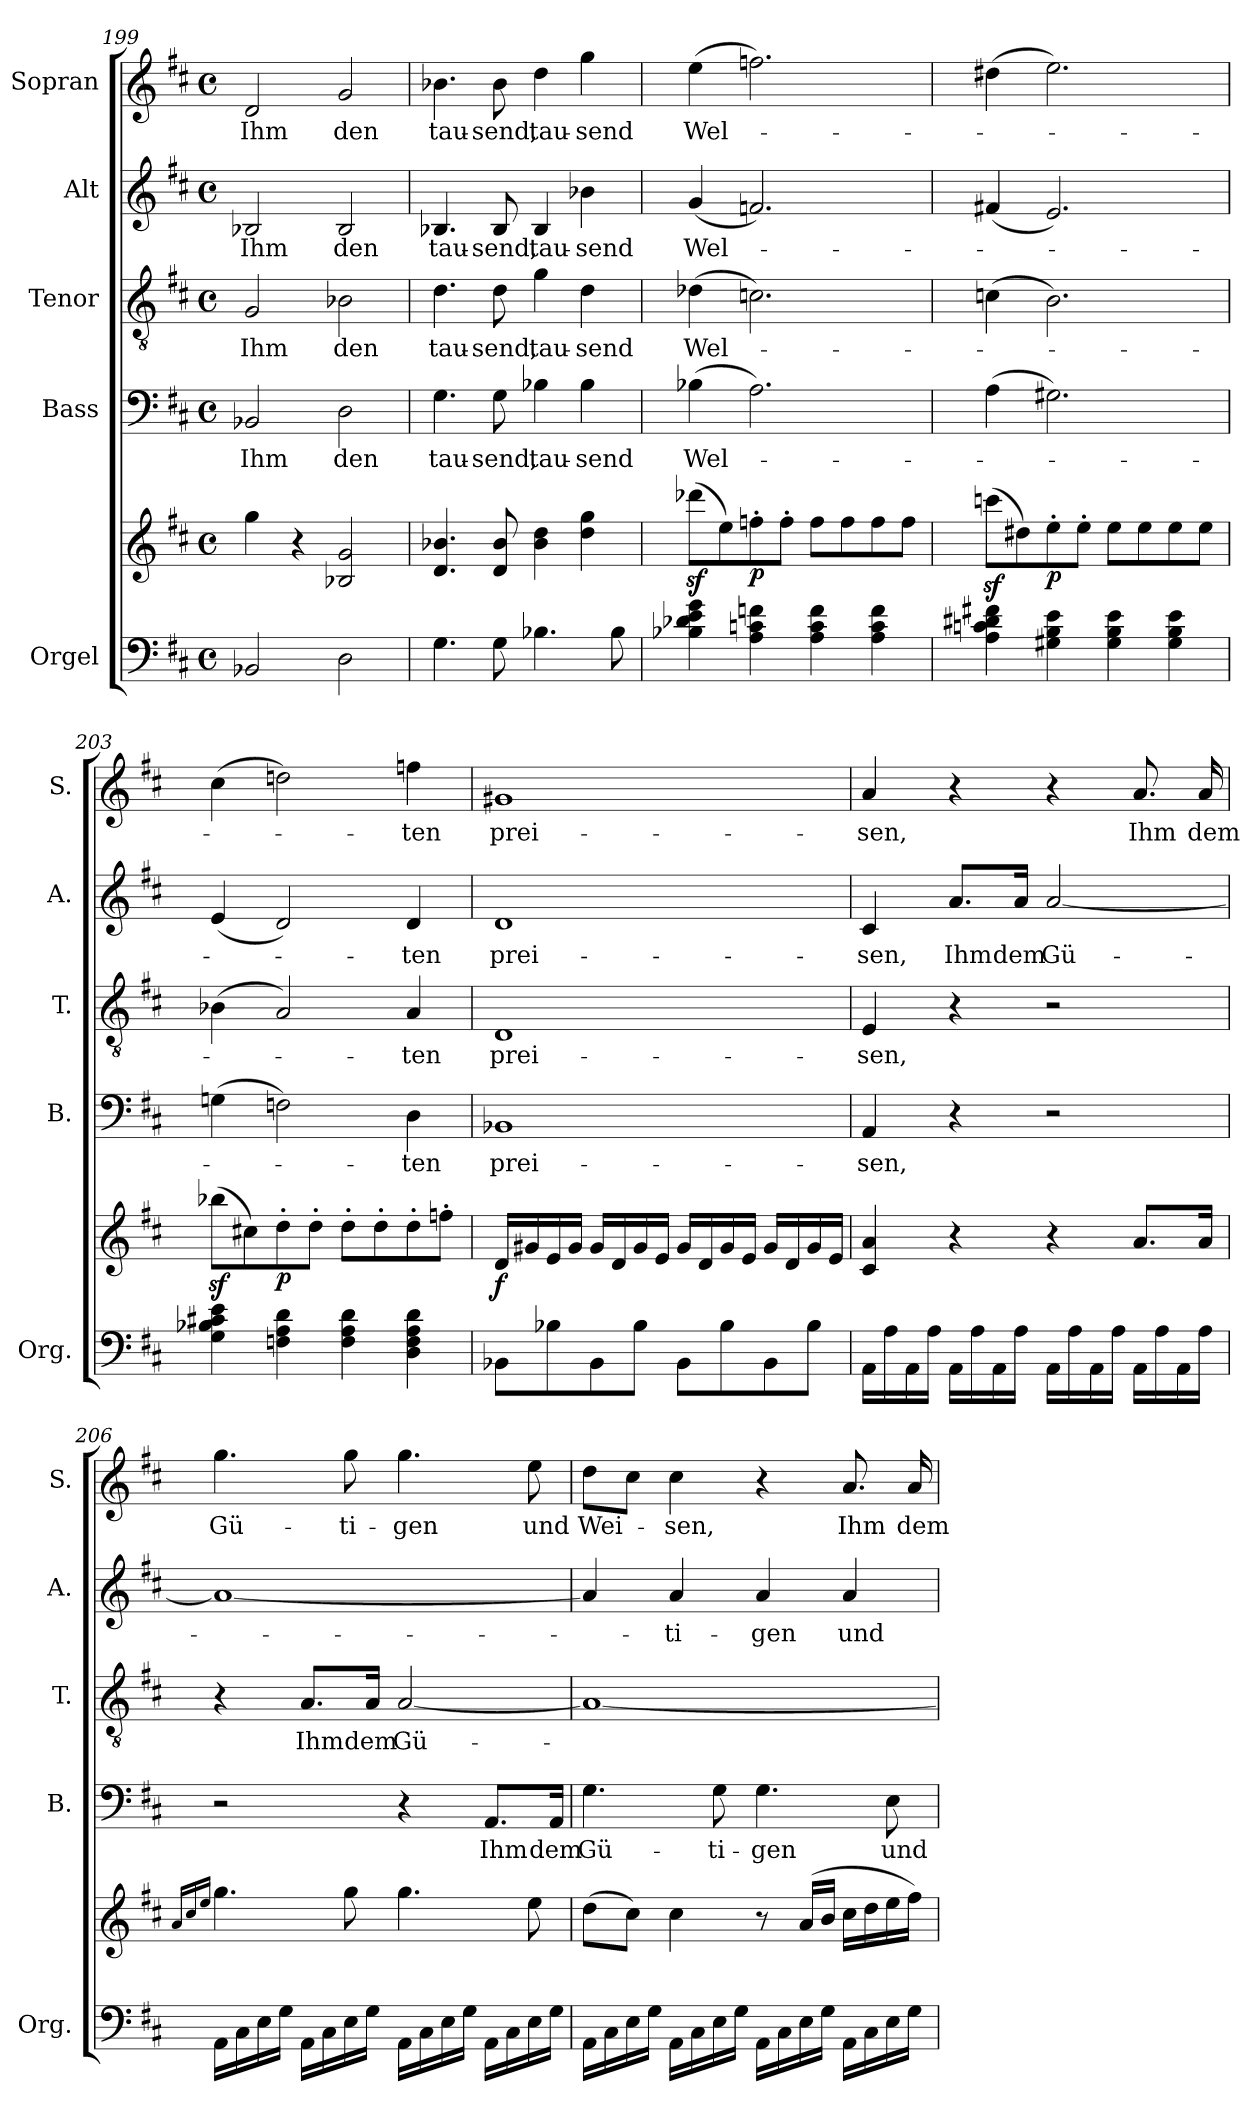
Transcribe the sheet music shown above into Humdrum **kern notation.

**kern	**kern	**dynam	**kern	**text	**kern	**text	**kern	**text	**kern	**text
*part5	*part5	*part5	*part4	*part4	*part3	*part3	*part2	*part2	*part1	*part1
*staff6	*staff5	*staff5/6	*staff4	*staff4	*staff3	*staff3	*staff2	*staff2	*staff1	*staff1
*I"Orgel	*	*	*I"Bass	*	*I"Tenor	*	*I"Alt	*	*I"Sopran	*
*I'Org.	*	*	*I'B.	*	*I'T.	*	*I'A.	*	*I'S.	*
*clefF4	*clefG2	*	*clefF4	*	*clefGv2	*	*clefG2	*	*clefG2	*
*k[f#c#]	*k[f#c#]	*	*k[f#c#]	*	*k[f#c#]	*	*k[f#c#]	*	*k[f#c#]	*
*D:	*D:	*	*D:	*	*D:	*	*D:	*	*D:	*
*M4/4	*M4/4	*	*M4/4	*	*M4/4	*	*M4/4	*	*M4/4	*
*met(c)	*met(c)	*	*met(c)	*	*met(c)	*	*met(c)	*	*met(c)	*
=199	=199	=199	=199	=199	=199	=199	=199	=199	=199	=199
!	!	!	!	!LO:LY:b	!	!LO:LY:b	!	!LO:LY:b	!	!LO:LY:b
2BB-X/	4gg\	.	2BB-X/	Ihm	2G/	Ihm	2B-X/	Ihm	2d/	Ihm
.	4r	.	.	.	.	.	.	.	.	.
!	!	!	!	!LO:LY:b	!	!LO:LY:b	!	!LO:LY:b	!	!LO:LY:b
2D\	2B-X/ 2g/	.	2D\	den	2B-X\	den	2B-/	den	2g/	den
=200	=200	=200	=200	=200	=200	=200	=200	=200	=200	=200
!	!	!	!	!LO:LY:b	!	!LO:LY:b	!	!LO:LY:b	!	!LO:LY:b
4.G\	4.d/ 4.b-X/	.	4.G\	tau-	4.d\	tau-	4.B-X/	tau-	4.b-X\	tau-
!	!	!	!	!LO:LY:b	!	!LO:LY:b	!	!LO:LY:b	!	!LO:LY:b
8G\	8d/ 8b-/	.	8G\	-send,	8d\	-send,	8B-/	-send,	8b-\	-send,
!	!	!	!	!LO:LY:b	!	!LO:LY:b	!	!LO:LY:b	!	!LO:LY:b
4.B-X\	4b-\ 4dd\	.	4B-X\	tau-	4g\	tau-	4B-/	tau-	4dd\	tau-
!	!	!	!	!LO:LY:b	!	!LO:LY:b	!	!LO:LY:b	!	!LO:LY:b
.	4dd\ 4gg\	.	4B-\	-send	4d\	-send	4b-X\	-send	4gg\	-send
8B-\	.	.	.	.	.	.	.	.	.	.
=201	=201	=201	=201	=201	=201	=201	=201	=201	=201	=201
!	!	!	!	!LO:LY:b	!	!LO:LY:b	!	!LO:LY:b	!	!LO:LY:b
4B-X\ 4d-X\ 4e\ 4g\	(>8ddd-Xz<\L	.	(>4B-X\	Wel-	(>4d-X\	Wel-	(<4g/	Wel-	(>4ee\	Wel-
.	8ee\)	.	.	.	.	.	.	.	.	.
!	!	!LO:DY:b	!	!	!	!	!	!	!	!
4A\ 4cn\ 4fn\	8ffn'>\	p	2.A\)	.	2.cn\)	.	2.fn/)	.	2.ffn\)	.
.	8ff'>\J	.	.	.	.	.	.	.	.	.
4A\ 4c\ 4f\	8ff\L	.	.	.	.	.	.	.	.	.
.	8ff\	.	.	.	.	.	.	.	.	.
4A\ 4c\ 4f\	8ff\	.	.	.	.	.	.	.	.	.
.	8ff\J	.	.	.	.	.	.	.	.	.
=202	=202	=202	=202	=202	=202	=202	=202	=202	=202	=202
4A\ 4cn\ 4d#X\ 4f#X\	(>8cccnz<\L	.	(>4A\	.	(>4cn\	.	(<4f#X/	.	(>4dd#X\	.
.	8dd#X\)	.	.	.	.	.	.	.	.	.
!	!	!LO:DY:b	!	!	!	!	!	!	!	!
4G#X\ 4B\ 4e\	8ee'>\	p	2.G#X\)	.	2.B\)	.	2.e/)	.	2.ee\)	.
.	8ee'>\J	.	.	.	.	.	.	.	.	.
4G#\ 4B\ 4e\	8ee\L	.	.	.	.	.	.	.	.	.
.	8ee\	.	.	.	.	.	.	.	.	.
4G#\ 4B\ 4e\	8ee\	.	.	.	.	.	.	.	.	.
.	8ee\J	.	.	.	.	.	.	.	.	.
=203	=203	=203	=203	=203	=203	=203	=203	=203	=203	=203
4G\ 4B-X\ 4c#X\ 4e\	(>8bb-Xz<\L	.	(>4Gn\	.	(>4B-X\	.	(<4e/	.	(>4cc#\	.
.	8cc#X\)	.	.	.	.	.	.	.	.	.
!	!	!LO:DY:b	!	!	!	!	!	!	!	!
4Fn\ 4A\ 4d\	8dd'>\	p	2Fn\)	.	2A/)	.	2d/)	.	2ddn\)	.
.	8dd'>\J	.	.	.	.	.	.	.	.	.
4F\ 4A\ 4d\	8dd'>\L	.	.	.	.	.	.	.	.	.
.	8dd'>\	.	.	.	.	.	.	.	.	.
!	!	!	!	!LO:LY:b	!	!LO:LY:b	!	!LO:LY:b	!	!LO:LY:b
4D\ 4F\ 4A\ 4d\	8dd'>\	.	4D\	-ten	4A/	-ten	4d/	-ten	4ffn\	-ten
.	8ffn'>\J	.	.	.	.	.	.	.	.	.
!!LO:LB:g=z
=204	=204	=204	=204	=204	=204	=204	=204	=204	=204	=204
!	!	!LO:DY:b	!	!LO:LY:b	!	!LO:LY:b	!	!LO:LY:b	!	!LO:LY:b
8BB-X\L	16d/LL	f	1BB-X	prei-	1D	prei-	1d	prei-	1g#X	prei-
.	16g#X/	.	.	.	.	.	.	.	.	.
8B-X\	16e/	.	.	.	.	.	.	.	.	.
.	16g#/JJ	.	.	.	.	.	.	.	.	.
8BB-\	16g#/LL	.	.	.	.	.	.	.	.	.
.	16d/	.	.	.	.	.	.	.	.	.
8B-\J	16g#/	.	.	.	.	.	.	.	.	.
.	16e/JJ	.	.	.	.	.	.	.	.	.
8BB-\L	16g#/LL	.	.	.	.	.	.	.	.	.
.	16d/	.	.	.	.	.	.	.	.	.
8B-\	16g#/	.	.	.	.	.	.	.	.	.
.	16e/JJ	.	.	.	.	.	.	.	.	.
8BB-\	16g#/LL	.	.	.	.	.	.	.	.	.
.	16d/	.	.	.	.	.	.	.	.	.
8B-\J	16g#/	.	.	.	.	.	.	.	.	.
.	16e/JJ	.	.	.	.	.	.	.	.	.
=205	=205	=205	=205	=205	=205	=205	=205	=205	=205	=205
!	!	!	!	!LO:LY:b	!	!LO:LY:b	!	!LO:LY:b	!	!LO:LY:b
16AA\LL	4c#/ 4a/	.	4AA/	-sen,	4E/	-sen,	4c#/	-sen,	4a/	-sen,
16A\	.	.	.	.	.	.	.	.	.	.
16AA\	.	.	.	.	.	.	.	.	.	.
16A\JJ	.	.	.	.	.	.	.	.	.	.
!	!	!	!	!	!	!	!	!LO:LY:b	!	!
16AA\LL	4r	.	4r	.	4r	.	8.a/L	Ihm	4r	.
16A\	.	.	.	.	.	.	.	.	.	.
16AA\	.	.	.	.	.	.	.	.	.	.
!	!	!	!	!	!	!	!	!LO:LY:b	!	!
16A\JJ	.	.	.	.	.	.	16a/Jk	dem	.	.
!	!	!	!	!	!	!	!	!LO:LY:b	!	!
16AA\LL	4r	.	2r	.	2r	.	[2a/	Gü-	4r	.
16A\	.	.	.	.	.	.	.	.	.	.
16AA\	.	.	.	.	.	.	.	.	.	.
16A\JJ	.	.	.	.	.	.	.	.	.	.
!	!	!	!	!	!	!	!	!	!	!LO:LY:b
16AA\LL	8.a/L	.	.	.	.	.	.	.	8.a/	Ihm
16A\	.	.	.	.	.	.	.	.	.	.
16AA\	.	.	.	.	.	.	.	.	.	.
!	!	!	!	!	!	!	!	!	!	!LO:LY:b
16A\JJ	16a/Jk	.	.	.	.	.	.	.	16a/	dem
=206	=206	=206	=206	=206	=206	=206	=206	=206	=206	=206
.	16qa/LL	.	.	.	.	.	.	.	.	.
.	16qcc#/	.	.	.	.	.	.	.	.	.
.	16qee/JJ	.	.	.	.	.	.	.	.	.
!	!	!	!	!	!	!	!	!	!	!LO:LY:b
16AA\LL	4.gg\	.	2r	.	4r	.	1a_	.	4.gg\	Gü-
16C#\	.	.	.	.	.	.	.	.	.	.
16E\	.	.	.	.	.	.	.	.	.	.
16G\JJ	.	.	.	.	.	.	.	.	.	.
!	!	!	!	!	!	!LO:LY:b	!	!	!	!
16AA\LL	.	.	.	.	8.A/L	Ihm	.	.	.	.
16C#\	.	.	.	.	.	.	.	.	.	.
!	!	!	!	!	!	!	!	!	!	!LO:LY:b
16E\	8gg\	.	.	.	.	.	.	.	8gg\	-ti-
!	!	!	!	!	!	!LO:LY:b	!	!	!	!
16G\JJ	.	.	.	.	16A/Jk	dem	.	.	.	.
!	!	!	!	!	!	!LO:LY:b	!	!	!	!LO:LY:b
16AA\LL	4.gg\	.	4r	.	[2A/	Gü-	.	.	4.gg\	-gen
16C#\	.	.	.	.	.	.	.	.	.	.
16E\	.	.	.	.	.	.	.	.	.	.
16G\JJ	.	.	.	.	.	.	.	.	.	.
!	!	!	!	!LO:LY:b	!	!	!	!	!	!
16AA\LL	.	.	8.AA/L	Ihm	.	.	.	.	.	.
16C#\	.	.	.	.	.	.	.	.	.	.
!	!	!	!	!	!	!	!	!	!	!LO:LY:b
16E\	8ee\	.	.	.	.	.	.	.	8ee\	und
!	!	!	!	!LO:LY:b	!	!	!	!	!	!
16G\JJ	.	.	16AA/Jk	dem	.	.	.	.	.	.
=207	=207	=207	=207	=207	=207	=207	=207	=207	=207	=207
!	!	!	!	!LO:LY:b	!	!	!	!	!	!LO:LY:b
16AA\LL	(>8dd\L	.	4.G\	Gü-	1A_	.	4a/]	.	8dd\L	Wei-
16C#\	.	.	.	.	.	.	.	.	.	.
16E\	8cc#\J)	.	.	.	.	.	.	.	8cc#\J	.
16G\JJ	.	.	.	.	.	.	.	.	.	.
!	!	!	!	!	!	!	!	!LO:LY:b	!	!LO:LY:b
16AA\LL	4cc#\	.	.	.	.	.	4a/	-ti-	4cc#\	-sen,
16C#\	.	.	.	.	.	.	.	.	.	.
!	!	!	!	!LO:LY:b	!	!	!	!	!	!
16E\	.	.	8G\	-ti-	.	.	.	.	.	.
16G\JJ	.	.	.	.	.	.	.	.	.	.
!	!	!	!	!LO:LY:b	!	!	!	!LO:LY:b	!	!
16AA\LL	8r	.	4.G\	-gen	.	.	4a/	-gen	4r	.
16C#\	.	.	.	.	.	.	.	.	.	.
16E\	(>16a/LL	.	.	.	.	.	.	.	.	.
16G\JJ	16b/JJ	.	.	.	.	.	.	.	.	.
!	!	!	!	!	!	!	!	!LO:LY:b	!	!LO:LY:b
16AA\LL	16cc#\LL	.	.	.	.	.	4a/	und	8.a/	Ihm
16C#\	16dd\	.	.	.	.	.	.	.	.	.
!	!	!	!	!LO:LY:b	!	!	!	!	!	!
16E\	16ee\	.	8E\	und	.	.	.	.	.	.
!	!	!	!	!	!	!	!	!	!	!LO:LY:b
16G\JJ	16ff#\JJ)	.	.	.	.	.	.	.	16a/	dem
=	=	=	=	=	=	=	=	=	=	=
*-	*-	*-	*-	*-	*-	*-	*-	*-	*-	*-
